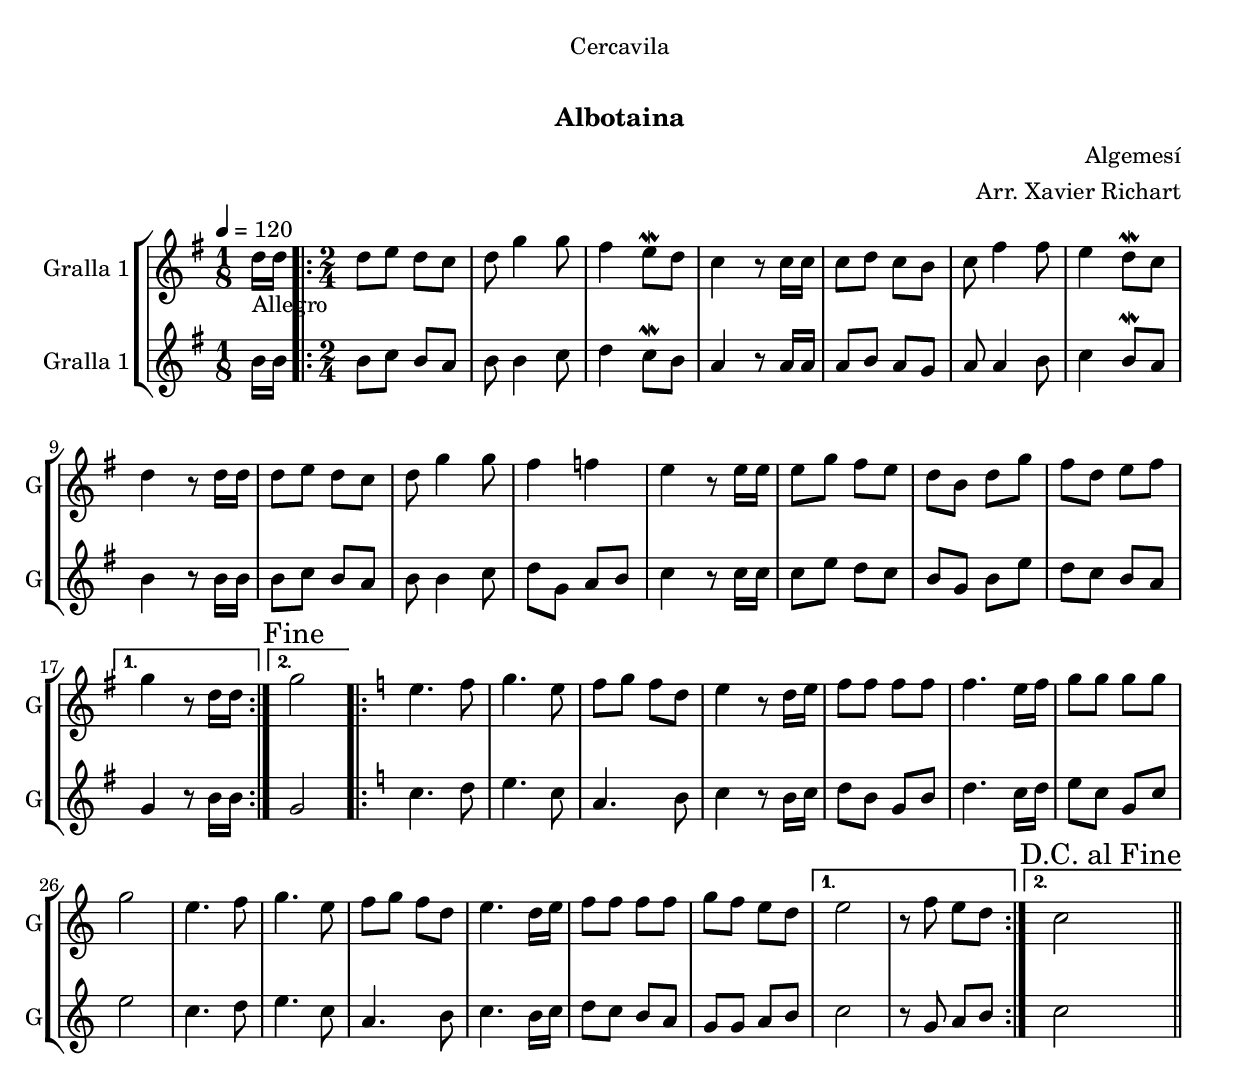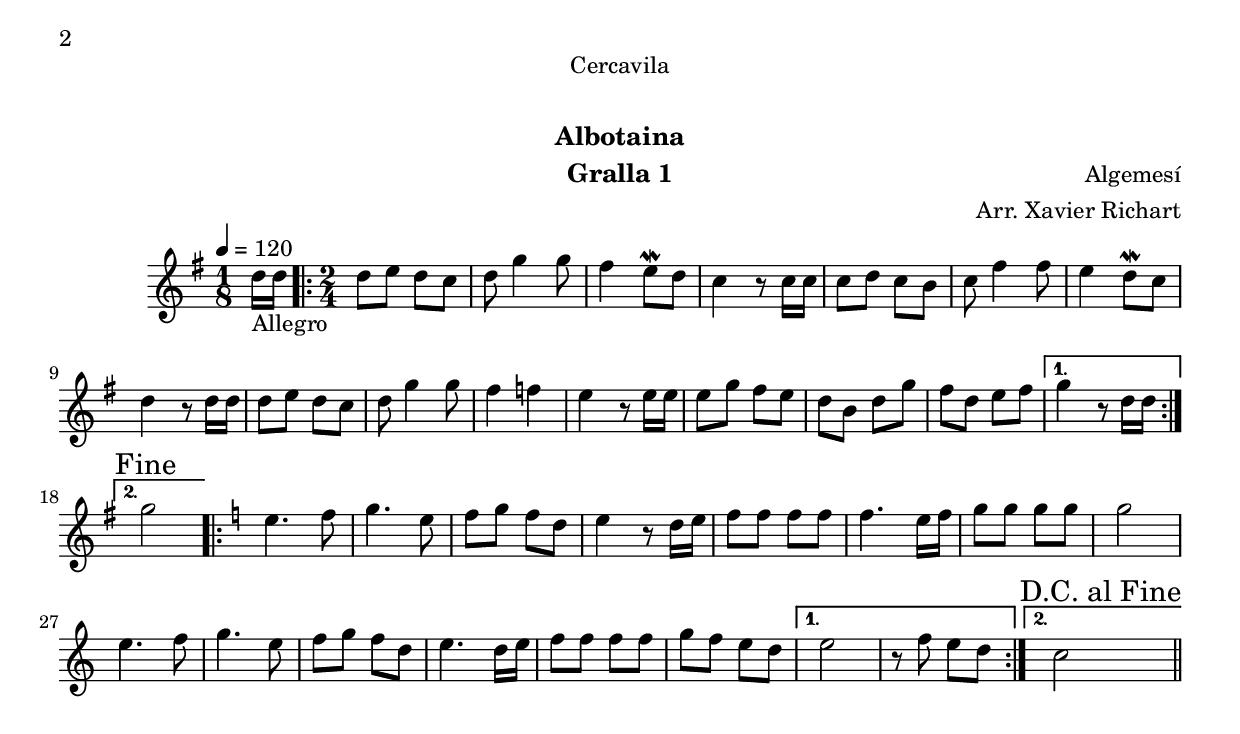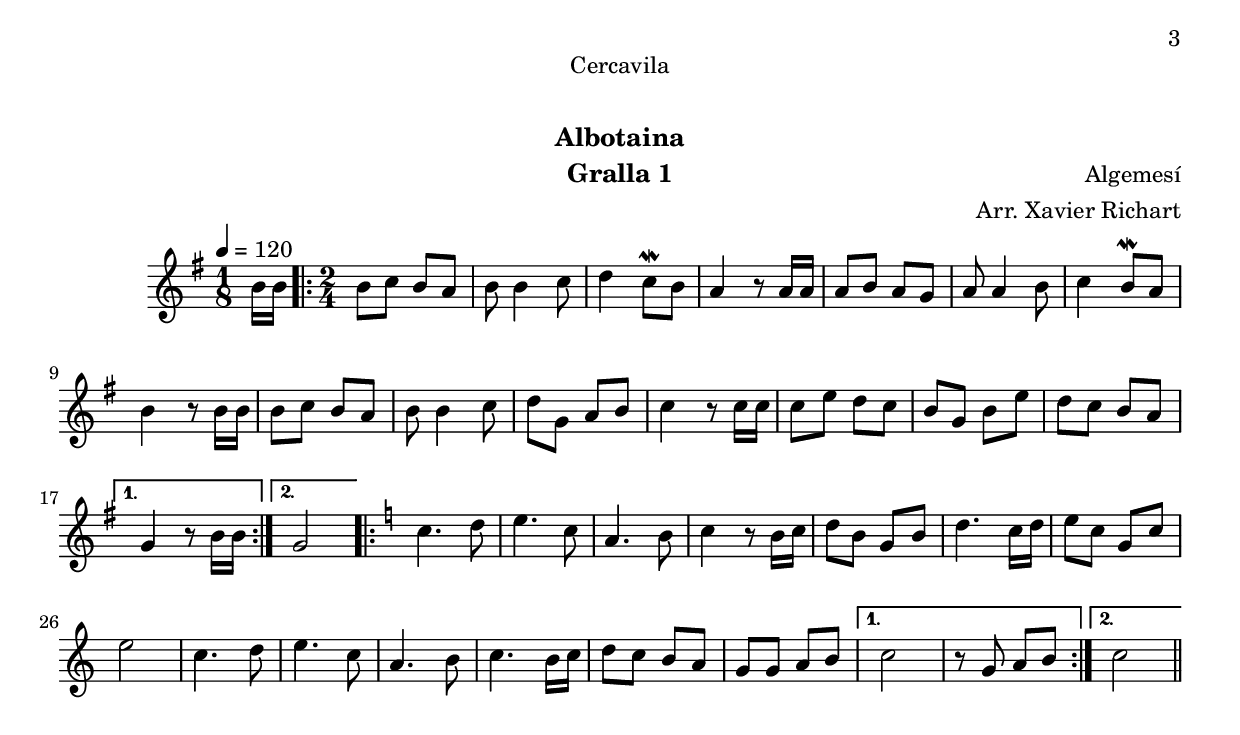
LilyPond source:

\version "2.22.1"

\header {
  dedication="Cercavila"
  title="   "
  subtitle="Albotaina"
  subsubtitle=""
  poet=""
  meter=""
  piece=""
  composer="Algemesí"
  arranger="Arr. Xavier Richart"
  opus=""
  instrument=""
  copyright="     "
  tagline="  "
}

liniaroAa =
\relative d''
{
  \tempo 4=120
  \clef treble
  \key g \major
  \time 1/8
  d16 _"Allegro" d  |
  \time 2/4   \repeat volta 2 { d8 e d c  |
  d8 g4 g8  |
  fis4 e8 \mordent d  |
  %05
  c4 r8 c16 c  |
  c8 d c b  |
  c8 fis4 fis8  |
  e4 d8 \mordent c  |
  d4 r8 d16 d  |
  %10
  d8 e d c  |
  d8 g4 g8  |
  fis4 f  |
  e4 r8 e16 e  |
  e8 g fis e  |
  %15
  d8 b d g  |
  fis8 d e fis }
  \alternative { { g4 r8 d16 d }
  { \mark "Fine" g2 } }
  \key c \major   \repeat volta 2 { e4. f8  |
  %20
  g4. e8  |
  f8 g f d  |
  e4 r8 d16 e  |
  f8 f f f  |
  f4. e16 f  |
  %25
  g8 g g g  |
  g2  |
  e4. f8  |
  g4. e8  |
  f8 g f d  |
  %30
  e4. d16 e  |
  f8 f f f  |
  g8 f e d }
  \alternative { { e2  |
  r8 f e d }
  %35
  { \mark "D.C. al Fine" c2 } } \bar "||"
}

liniaroAb =
\relative b'
{
  \tempo 4=120
  \clef treble
  \key g \major
  \time 1/8
  b16 b  |
  \time 2/4   \repeat volta 2 { b8 c b a  |
  b8 b4 c8  |
  d4 c8 \mordent b  |
  %05
  a4 r8 a16 a  |
  a8 b a g  |
  a8 a4 b8  |
  c4 b8 \mordent a  |
  b4 r8 b16 b  |
  %10
  b8 c b a  |
  b8 b4 c8  |
  d8 g, a b  |
  c4 r8 c16 c  |
  c8 e d c  |
  %15
  b8 g b e  |
  d8 c b a }
  \alternative { { g4 r8 b16 b }
  { g2 } }
  \key c \major   \repeat volta 2 { c4. d8  |
  %20
  e4. c8  |
  a4. b8  |
  c4 r8 b16 c  |
  d8 b g b  |
  d4. c16 d  |
  %25
  e8 c g c  |
  e2  |
  c4. d8  |
  e4. c8  |
  a4. b8  |
  %30
  c4. b16 c  |
  d8 c b a  |
  g8 g a b }
  \alternative { { c2  |
  r8 g a b }
  %35
  { c2 } } \bar "||"
}

\bookpart {
  \score {
    \new StaffGroup {
      \override Score.RehearsalMark #'self-alignment-X = #LEFT
      <<
        \new Staff \with {instrumentName = #"Gralla 1" shortInstrumentName = #"G"} \liniaroAa
        \new Staff \with {instrumentName = #"Gralla 1" shortInstrumentName = #"G"} \liniaroAb
      >>
    }
    \layout {}
  }
  \score { \unfoldRepeats
    \new StaffGroup {
      \override Score.RehearsalMark #'self-alignment-X = #LEFT
      <<
        \new Staff \with {instrumentName = #"Gralla 1" shortInstrumentName = #"G"} \liniaroAa
        \new Staff \with {instrumentName = #"Gralla 1" shortInstrumentName = #"G"} \liniaroAb
      >>
    }
    \midi {}
  }
}

\bookpart {
  \header {instrument="Gralla 1"}
  \score {
    \new StaffGroup {
      \override Score.RehearsalMark #'self-alignment-X = #LEFT
      <<
        \new Staff \liniaroAa
      >>
    }
    \layout {}
  }
  \score { \unfoldRepeats
    \new StaffGroup {
      \override Score.RehearsalMark #'self-alignment-X = #LEFT
      <<
        \new Staff \liniaroAa
      >>
    }
    \midi {}
  }
}

\bookpart {
  \header {instrument="Gralla 1"}
  \score {
    \new StaffGroup {
      \override Score.RehearsalMark #'self-alignment-X = #LEFT
      <<
        \new Staff \liniaroAb
      >>
    }
    \layout {}
  }
  \score { \unfoldRepeats
    \new StaffGroup {
      \override Score.RehearsalMark #'self-alignment-X = #LEFT
      <<
        \new Staff \liniaroAb
      >>
    }
    \midi {}
  }
}

